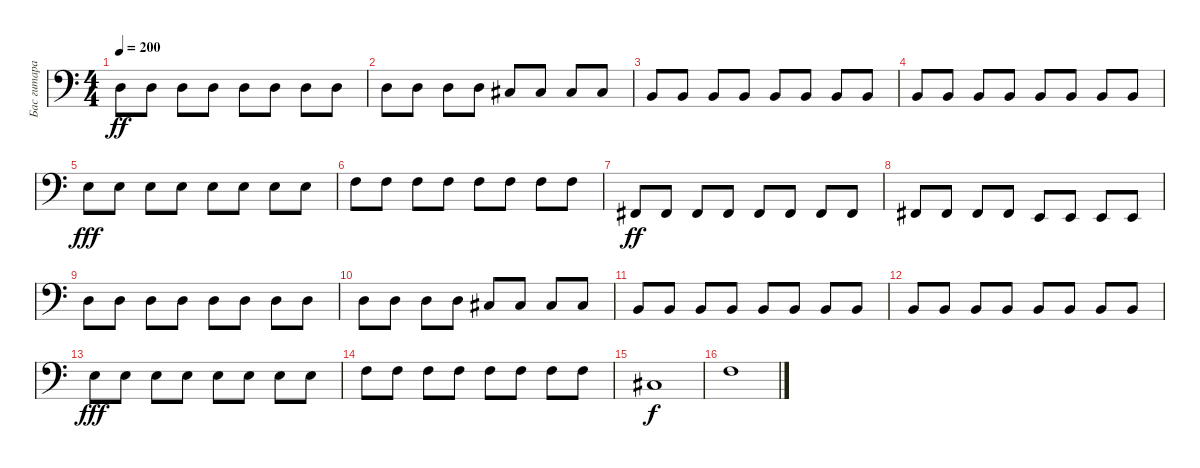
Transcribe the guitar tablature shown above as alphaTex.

\track ("Бас гитара" "Бас гитара") {instrument slapbass1}
\staff {score}
\tuning (G2 D2 A1 E1) {hide}
\ts (4 4)
\tempo 200
\clef f4
\ks c
0.2.8{dy ff} 0.2.8 0.2.8 0.2.8 0.2.8 0.2.8 0.2.8 0.2.8 |
0.2.8 0.2.8 0.2.8 0.2.8 4.3.8 4.3.8 4.3.8 4.3.8 |
2.3.8 2.3.8 2.3.8 2.3.8 2.3.8 2.3.8 2.3.8 2.3.8 |
2.3.8 2.3.8 2.3.8 2.3.8 2.3.8 2.3.8 2.3.8 2.3.8 |
2.2.8{dy fff} 2.2.8 2.2.8 2.2.8 2.2.8 2.2.8 2.2.8 2.2.8 |
3.2.8 3.2.8 3.2.8 3.2.8 3.2.8 3.2.8 3.2.8 3.2.8 |
2.4.8{dy ff} 2.4.8 2.4.8 2.4.8 2.4.8 2.4.8 2.4.8 2.4.8 |
2.4.8 2.4.8 2.4.8 2.4.8 0.4.8 0.4.8 0.4.8 0.4.8 |
0.2.8 0.2.8 0.2.8 0.2.8 0.2.8 0.2.8 0.2.8 0.2.8 |
0.2.8 0.2.8 0.2.8 0.2.8 4.3.8 4.3.8 4.3.8 4.3.8 |
2.3.8 2.3.8 2.3.8 2.3.8 2.3.8 2.3.8 2.3.8 2.3.8 |
2.3.8 2.3.8 2.3.8 2.3.8 2.3.8 2.3.8 2.3.8 2.3.8 |
2.2.8{dy fff} 2.2.8 2.2.8 2.2.8 2.2.8 2.2.8 2.2.8 2.2.8 |
3.2.8 3.2.8 3.2.8 3.2.8 3.2.8 3.2.8 3.2.8 3.2.8 |
4.3.1{dy f} |
3.2.1
